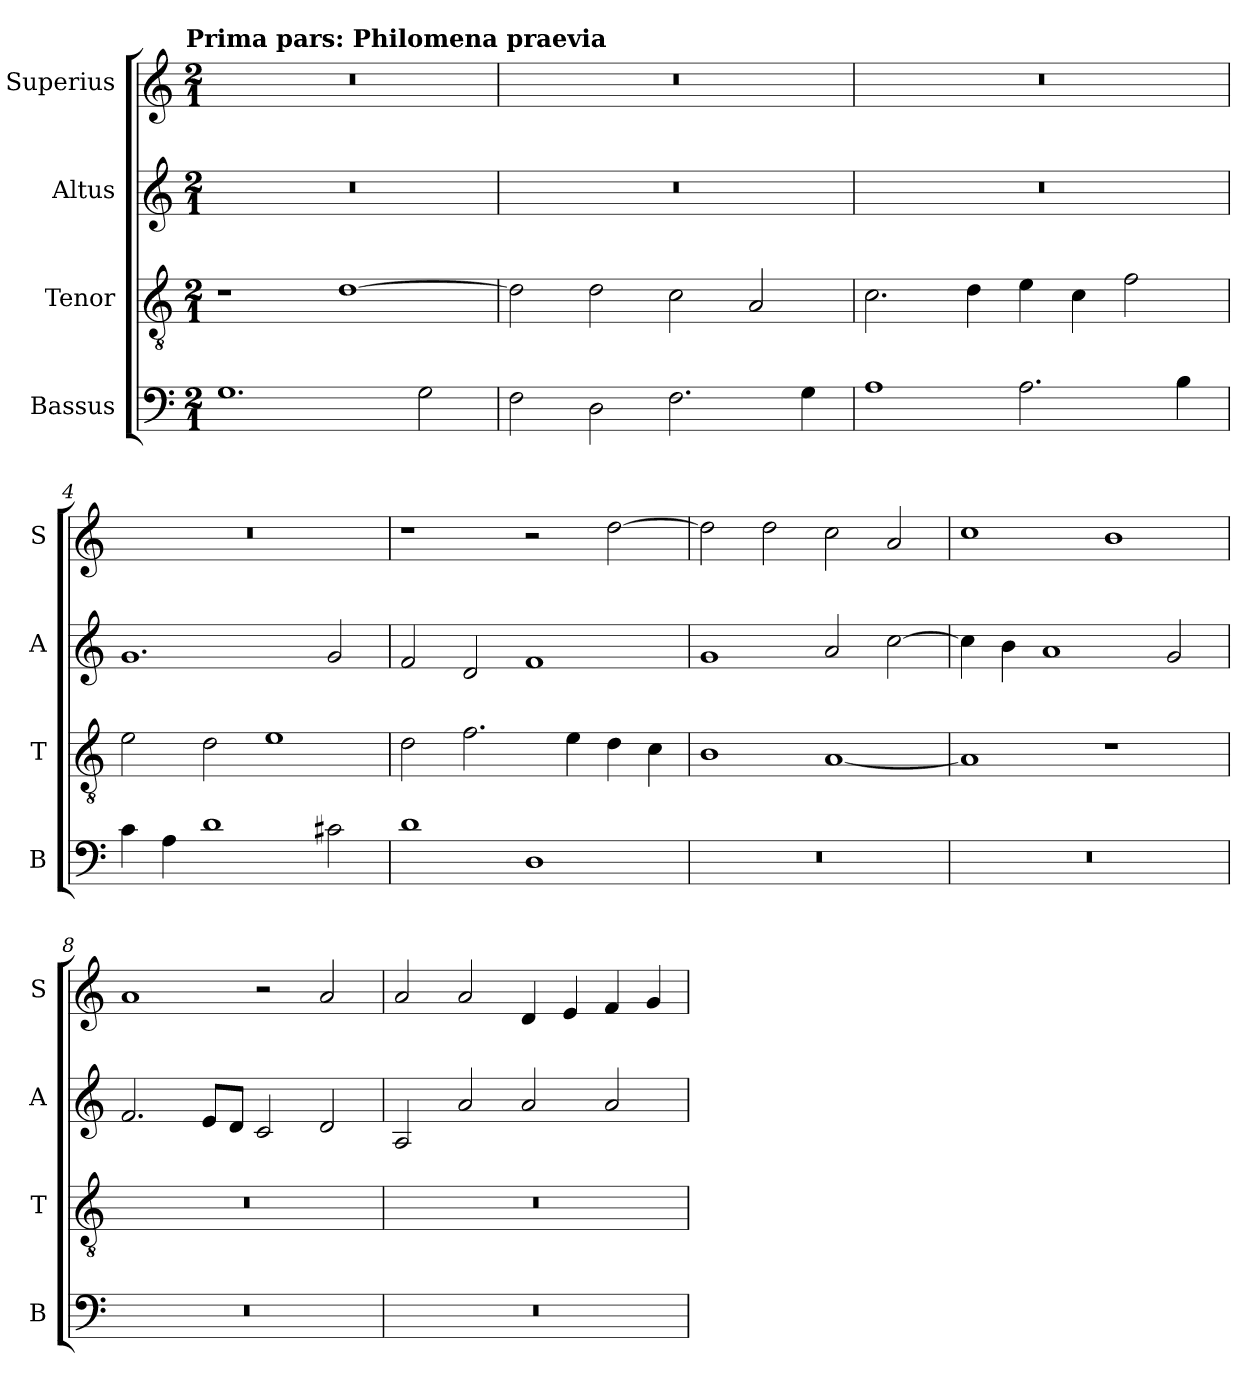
**kern	**kern	**kern	**kern
*part4	*part3	*part2	*part1
*staff4	*staff3	*staff2	*staff1
*I"Bassus	*I"Tenor	*I"Altus	*I"Superius
*I'B	*I'T	*I'A	*I'S
*clefF4	*clefGv2	*clefG2	*clefG2
*k[]	*k[]	*k[]	*k[]
*C:	*C:	*C:	*C:
!!LO:TX:omd:t=Prima pars&colon; Philomena praevia
*M2/1	*M2/1	*M2/1	*M2/1
=1	=1	=1	=1
1.G	1r	0r	0r
.	[1d	.	.
2G	.	.	.
=2	=2	=2	=2
2F	2d]	0r	0r
2D	2d	.	.
2.F	2c	.	.
.	2A	.	.
4G	.	.	.
=3	=3	=3	=3
1A	2.c	0r	0r
.	4d	.	.
2.A	4e	.	.
.	4c	.	.
.	2f	.	.
4B	.	.	.
=4	=4	=4	=4
4c	2e	1.g	0r
4A	.	.	.
1d	2d	.	.
.	1e	.	.
2c#X	.	2g	.
=5	=5	=5	=5
1d	2d	2f	1r
.	2.f	2d	.
1D	.	1f	2r
.	4e	.	.
.	4d	.	[2dd
.	4c	.	.
=6	=6	=6	=6
0r	1B	1g	2dd]
.	.	.	2dd
.	[1A	2a	2cc
.	.	[2cc	2a
=7	=7	=7	=7
0r	1A]	4cc]	1cc
.	.	4b	.
.	.	1a	.
.	1r	.	1b
.	.	2g	.
=8	=8	=8	=8
0r	0r	2.f	1a
.	.	8eL	.
.	.	8dJ	.
.	.	2c	2r
.	.	2d	2a
=9	=9	=9	=9
0r	0r	2A	2a
.	.	2a	2a
.	.	2a	4d
.	.	.	4e
.	.	2a	4f
.	.	.	4g
=	=	=	=
*-	*-	*-	*-
